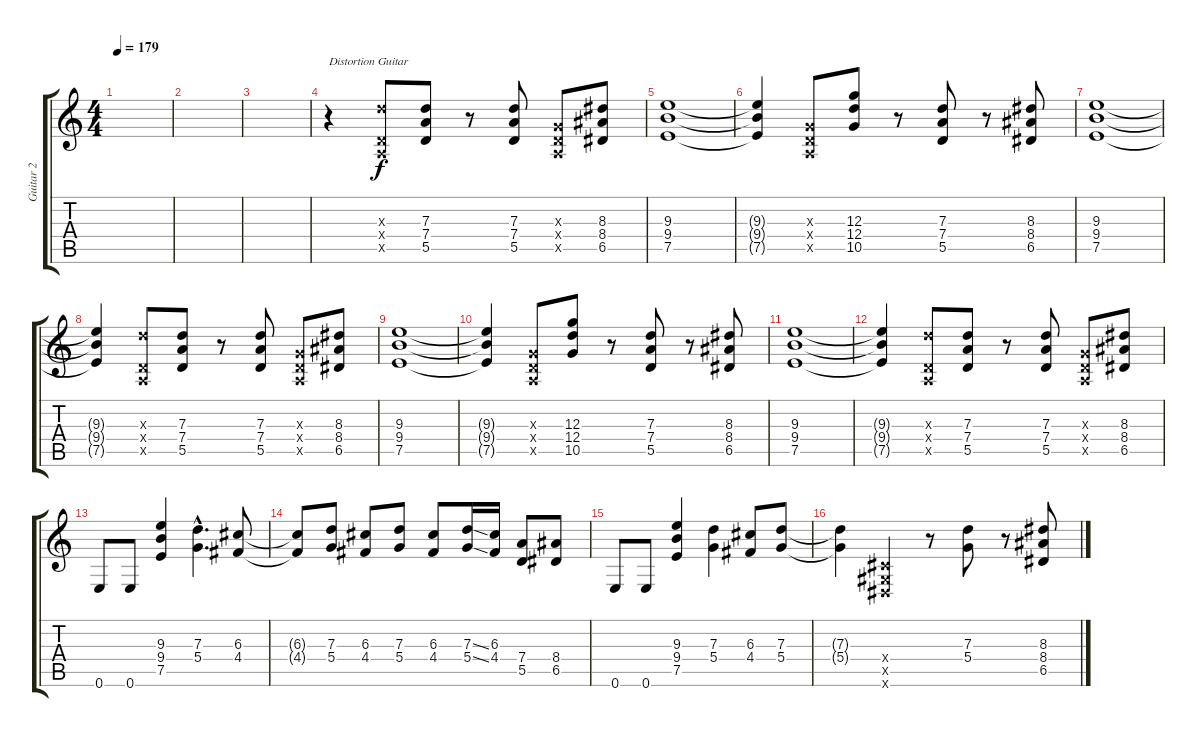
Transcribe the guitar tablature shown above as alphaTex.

\track ("Guitar 2" "Guitar 2") {instrument distortionguitar}
\staff {score tabs}
\tuning (E4 B3 G3 D3 A2 E2) {hide}
\ts (4 4)
\tempo 179
\clef g2
\ks c
|
|
|
r.4{txt "Distortion Guitar"} (7.3{x} 0.4{x} 0.5{x}).8 (7.3 7.4 5.5).8 r.8 (7.3 7.4 5.5).8 (0.3{x} 0.4{x} 0.5{x}).8 (8.3 8.4 6.5).8 |
(9.3 9.4 7.5).1 |
(9.3{t} 9.4{t} 7.5{t}).4 (0.3{x} 0.4{x} 0.5{x}).8 (12.3 12.4 10.5).8 r.8 (7.3 7.4 5.5).8 r.8 (8.3 8.4 6.5).8 |
(9.3 9.4 7.5).1 |
(9.3{t} 9.4{t} 7.5{t}).4 (7.3{x} 0.4{x} 0.5{x}).8 (7.3 7.4 5.5).8 r.8 (7.3 7.4 5.5).8 (0.3{x} 0.4{x} 0.5{x}).8 (8.3 8.4 6.5).8 |
(9.3 9.4 7.5).1 |
(9.3{t} 9.4{t} 7.5{t}).4 (0.3{x} 0.4{x} 0.5{x}).8 (12.3 12.4 10.5).8 r.8 (7.3 7.4 5.5).8 r.8 (8.3 8.4 6.5).8 |
(9.3 9.4 7.5).1 |
(9.3{t} 9.4{t} 7.5{t}).4 (7.3{x} 0.4{x} 0.5{x}).8 (7.3 7.4 5.5).8 r.8 (7.3 7.4 5.5).8 (0.3{x} 0.4{x} 0.5{x}).8 (8.3 8.4 6.5).8 |
0.6.8 0.6.8 (9.3 9.4 7.5).4 (7.3{hac} 5.4{hac}).4{d} (6.3 4.4).8 |
(6.3{t} 4.4{t}).8 (7.3 5.4).8 (6.3 4.4).8 (7.3 5.4).8 (6.3 4.4).8 (7.3{ss} 5.4{ss}).16 (6.3 4.4).16 (7.4 5.5).8 (8.4 6.5).8 |
0.6.8 0.6.8 (9.3 9.4 7.5).4 (7.3 5.4).4 (6.3 4.4).8 (7.3 5.4).8 |
(7.3{t} 5.4{t}).4 (-1.4{x} -1.5{x} -1.6{x}).4 r.8 (7.3 5.4).8 r.8 (8.3 8.4 6.5).8
